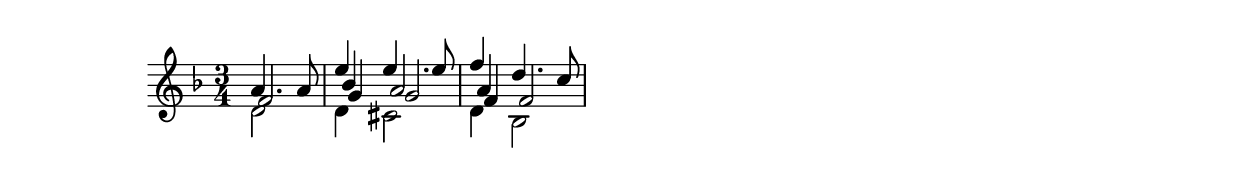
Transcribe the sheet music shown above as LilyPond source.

%% Do not edit this file; it is auto-generated from LSR http://lsr.dsi.unimi.it
%% This file is in the public domain.
\version "2.11.66"

\header {
  lsrtags = "simultaneous-notes"

 doctitlees = "Voces adicionales para evitar colisiones"
 texidoces = "
En ciertos casos de polifonía compleja, se necesitan voces adicionales
para evitar colisiones entre las notas.  Las voces adicionales se
añaden definiendo una variable que utiliza la función de Scheme
context-spec-music.

"

  texidoc = "
In some instances of complex polyphonic music, additional voices are
necessary to prevent collisions between notes.  If more than four
parallel voices are needed, additional voices can be added by defining
a variable using the Scheme function @code{context-spec-music}.

"
  doctitle = "Additional voices to avoid collisions"
} % begin verbatim

voiceFive = #(context-spec-music (make-voice-props-set 4) 'Voice)
\relative c'' {
  \time 3/4 \key d \minor \partial 2
  <<
    { \voiceOne
      a4. a8
      e'4 e4. e8
      f4 d4. c8
    } \\ {
      \voiceThree
      f,2
      bes4 a2
      a4 s2
    } \\ {
      \voiceFive
      s2
      g4 g2
      f4 f2
    } \\ {
      \voiceTwo
      d2
      d4 cis2
      d4 bes2
    }
  >>
}
